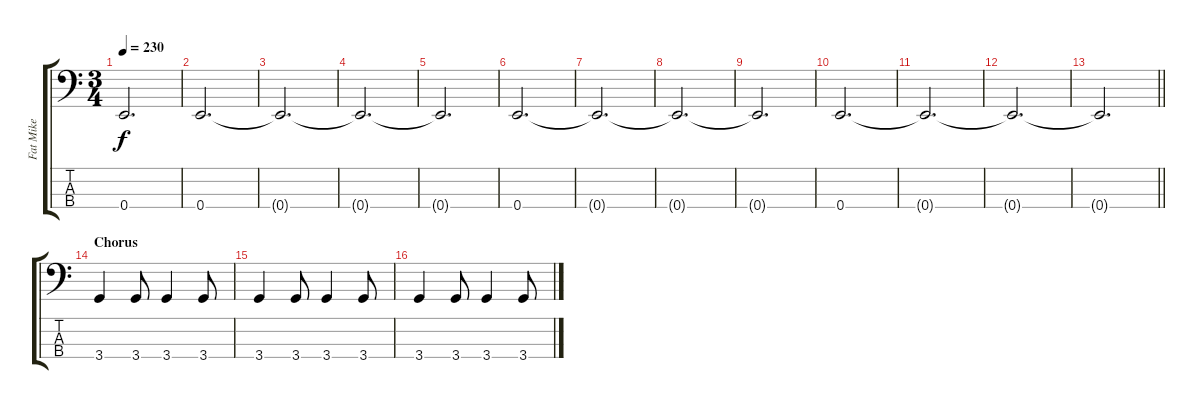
\track ("Fat Mike" "Fat Mike") {instrument electricbasspick}
\staff {score tabs}
\tuning (G2 D2 A1 E1) {hide}
\ts (3 4)
\tempo 230
\clef f4
\ks c
0.4{t}.2{d dy f} |
0.4.2{d} |
0.4{t}.2{d} |
0.4{t}.2{d} |
0.4{t}.2{d} |
0.4.2{d} |
0.4{t}.2{d} |
0.4{t}.2{d} |
0.4{t}.2{d} |
0.4.2{d} |
0.4{t}.2{d} |
0.4{t}.2{d} |
\barLineRight lightlight
0.4{t}.2{d} |
\section ("" "Chorus")
3.4.4 3.4.8 3.4.4 3.4.8 |
3.4.4 3.4.8 3.4.4 3.4.8 |
3.4.4 3.4.8 3.4.4 3.4.8
